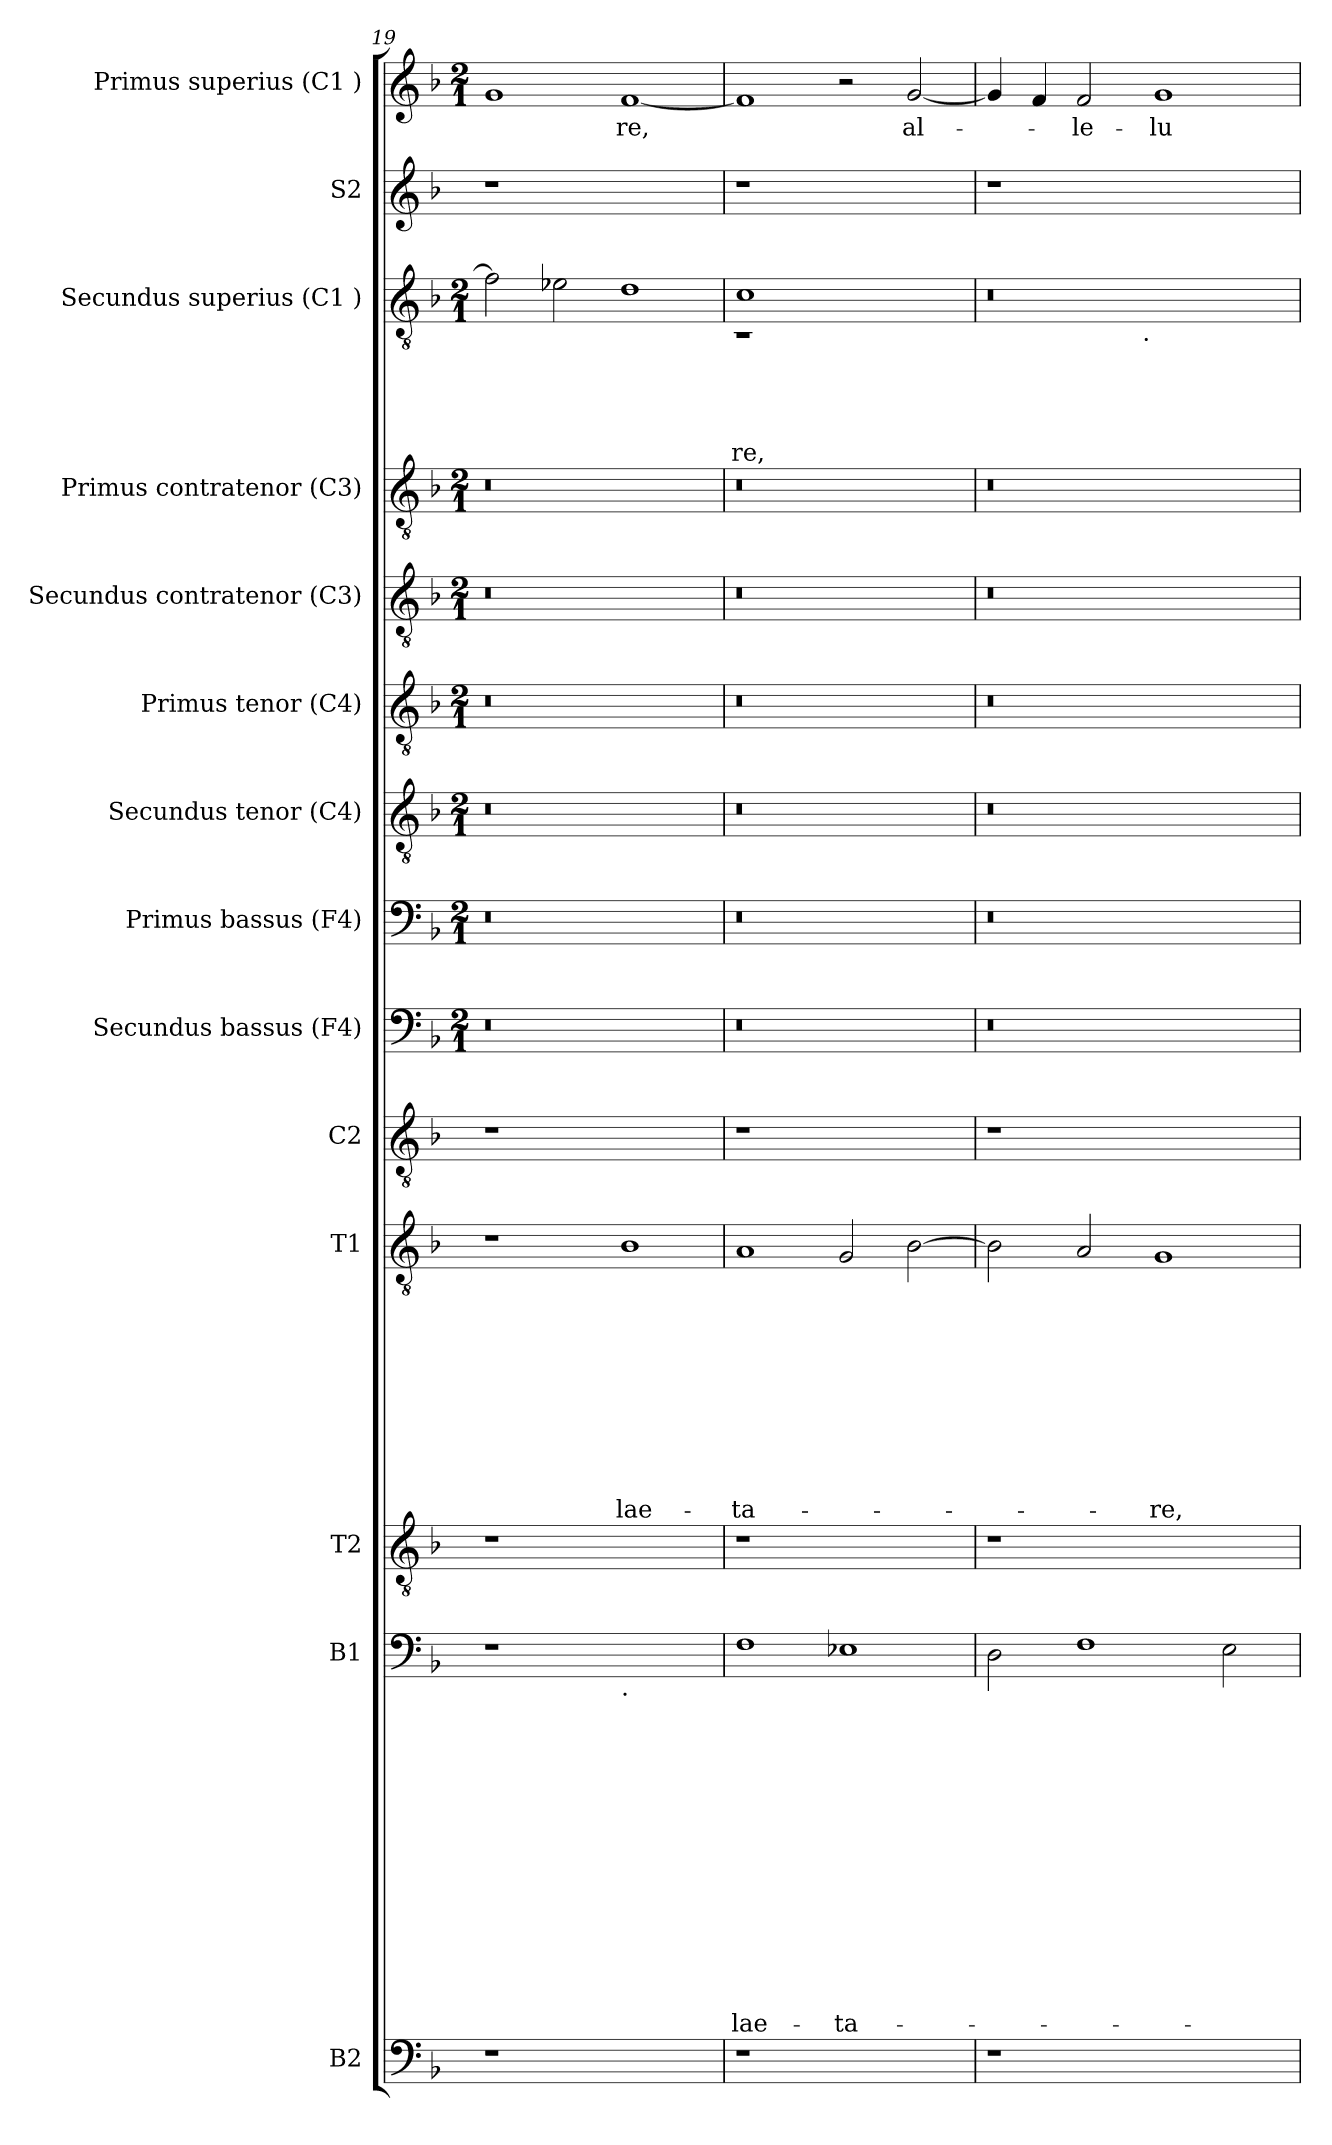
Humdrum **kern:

**kern	**kern	**text	**text	**text	**text	**text	**text	**text	**text	**text	**text	**text	**text	**text	**text	**kern	**kern	**text	**text	**text	**text	**text	**text	**text	**text	**text	**text	**kern	**kern	**kern	**kern	**kern	**kern	**kern	**kern	**text	**text	**text	**text	**text	**kern	**kern	**text
*part14	*part13	*part13	*part13	*part13	*part13	*part13	*part13	*part13	*part13	*part13	*part13	*part13	*part13	*part13	*part13	*part12	*part11	*part11	*part11	*part11	*part11	*part11	*part11	*part11	*part11	*part11	*part11	*part10	*part9	*part8	*part7	*part6	*part5	*part4	*part3	*part3	*part3	*part3	*part3	*part3	*part2	*part1	*part1
*staff14	*staff13	*staff13	*staff13	*staff13	*staff13	*staff13	*staff13	*staff13	*staff13	*staff13	*staff13	*staff13	*staff13	*staff13	*staff13	*staff12	*staff11	*staff11	*staff11	*staff11	*staff11	*staff11	*staff11	*staff11	*staff11	*staff11	*staff11	*staff10	*staff9	*staff8	*staff7	*staff6	*staff5	*staff4	*staff3	*staff3	*staff3	*staff3	*staff3	*staff3	*staff2	*staff1	*staff1
*I"B2	*I"B1	*	*	*	*	*	*	*	*	*	*	*	*	*	*	*I"T2	*I"T1	*	*	*	*	*	*	*	*	*	*	*I"C2	*I"Secundus bassus (F4)	*I"Primus bassus (F4)	*I"Secundus tenor (C4)	*I"Primus tenor (C4)	*I"Secundus contratenor (C3)	*I"Primus contratenor (C3)	*I"Secundus superius (C1 )	*	*	*	*	*	*I"S2	*I"Primus superius (C1 )	*
*I'B2	*I'B1	*	*	*	*	*	*	*	*	*	*	*	*	*	*	*I'T2	*I'T1	*	*	*	*	*	*	*	*	*	*	*I'C2	*	*	*	*	*	*	*I'C1	*	*	*	*	*	*I'S2	*I'S1	*
*clefF4	*clefF4	*	*	*	*	*	*	*	*	*	*	*	*	*	*	*clefGv2	*clefGv2	*	*	*	*	*	*	*	*	*	*	*clefGv2	*clefF4	*clefF4	*clefGv2	*clefGv2	*clefGv2	*clefGv2	*clefGv2	*	*	*	*	*	*clefG2	*clefG2	*
*	*	*	*	*	*	*	*	*	*	*	*	*	*	*	*	*	*	*	*	*	*	*	*	*	*	*	*	*	*ITrd7c12	*	*	*	*	*	*	*	*	*	*	*	*	*	*
*k[b-]	*k[b-]	*	*	*	*	*	*	*	*	*	*	*	*	*	*	*k[b-]	*k[b-]	*	*	*	*	*	*	*	*	*	*	*k[b-]	*k[b-]	*k[b-]	*k[b-]	*k[b-]	*k[b-]	*k[b-]	*k[b-]	*	*	*	*	*	*k[b-]	*k[b-]	*
*F:	*F:	*	*	*	*	*	*	*	*	*	*	*	*	*	*	*F:	*F:	*	*	*	*	*	*	*	*	*	*	*F:	*F:	*F:	*F:	*F:	*F:	*F:	*F:	*	*	*	*	*	*F:	*F:	*
*	*	*	*	*	*	*	*	*	*	*	*	*	*	*	*	*	*	*	*	*	*	*	*	*	*	*	*	*	*M2/1	*M2/1	*M2/1	*M2/1	*M2/1	*M2/1	*M2/1	*	*	*	*	*	*	*M2/1	*
=19	=19	=19	=19	=19	=19	=19	=19	=19	=19	=19	=19	=19	=19	=19	=19	=19	=19	=19	=19	=19	=19	=19	=19	=19	=19	=19	=19	=19	=19	=19	=19	=19	=19	=19	=19	=19	=19	=19	=19	=19	=19	=19	=19
1r	1r	.	.	.	.	.	.	.	.	.	.	.	.	.	.	1r	1r	.	.	.	.	.	.	.	.	.	.	1r	0r	0r	0r	0r	0r	0r	2f\]	.	.	.	.	.	1r	1g	.
.	.	.	.	.	.	.	.	.	.	.	.	.	.	.	.	.	.	.	.	.	.	.	.	.	.	.	.	.	.	.	.	.	.	.	2e-X\	.	.	.	.	.	.	.	.
!	!LO:TX:b:t=.	!	!	!	!	!	!	!	!	!	!	!	!	!	!	!	!	!	!	!	!	!	!	!	!	!	!	!	!	!	!	!	!	!	!	!	!	!	!	!	!	!	!
!	!	!	!	!	!	!	!	!	!	!	!	!	!	!	!	!	!	!	!	!	!	!	!	!	!	!	!LO:LY:b	!	!	!	!	!	!	!	!	!	!	!	!	!	!	!	!LO:LY:b
1ryy	1ryy	.	.	.	.	.	.	.	.	.	.	.	.	.	.	1ryy	1B-	.	.	.	.	.	.	.	.	.	lae-	1ryy	.	.	.	.	.	.	1d	.	.	.	.	.	1ryy	[<1f	-re,
=20	=20	=20	=20	=20	=20	=20	=20	=20	=20	=20	=20	=20	=20	=20	=20	=20	=20	=20	=20	=20	=20	=20	=20	=20	=20	=20	=20	=20	=20	=20	=20	=20	=20	=20	=20	=20	=20	=20	=20	=20	=20	=20	=20
*	*	*	*	*	*	*	*	*	*	*	*	*	*	*	*	*	*	*	*	*	*	*	*	*	*	*	*	*	*	*	*	*	*	*	*^	*	*	*	*	*	*	*	*
!	!	!	!	!	!	!	!	!	!	!	!	!	!	!	!LO:LY:b	!	!	!	!	!	!	!	!	!	!	!	!LO:LY:b	!	!	!	!	!	!	!	!	!LO:N:vis=1	!	!	!	!	!LO:LY:b	!	!	!
1r	1F	.	.	.	.	.	.	.	.	.	.	.	.	.	lae-	1r	1A	.	.	.	.	.	.	.	.	.	-ta-	1r	0r	0r	0r	0r	0r	0r	1c	0rC	.	.	.	.	-re,	1r	1f]	.
!	!	!	!	!	!	!	!	!	!	!	!	!	!	!	!LO:LY:b	!	!	!	!	!	!	!	!	!	!	!	!	!	!	!	!	!	!	!	!	!	!	!	!	!	!	!	!	!
1ryy	1E-X	.	.	.	.	.	.	.	.	.	.	.	.	.	-ta-	1ryy	2G/	.	.	.	.	.	.	.	.	.	.	1ryy	.	.	.	.	.	.	1ryy	.	.	.	.	.	.	1ryy	2r	.
!	!	!	!	!	!	!	!	!	!	!	!	!	!	!	!	!	!	!	!	!	!	!	!	!	!	!	!	!	!	!	!	!	!	!	!	!	!	!	!	!	!	!	!	!LO:LY:b
.	.	.	.	.	.	.	.	.	.	.	.	.	.	.	.	.	[>2B-\	.	.	.	.	.	.	.	.	.	.	.	.	.	.	.	.	.	.	.	.	.	.	.	.	.	[<2g/	al-
=21	=21	=21	=21	=21	=21	=21	=21	=21	=21	=21	=21	=21	=21	=21	=21	=21	=21	=21	=21	=21	=21	=21	=21	=21	=21	=21	=21	=21	=21	=21	=21	=21	=21	=21	=21	=21	=21	=21	=21	=21	=21	=21	=21	=21
1r	2D\	.	.	.	.	.	.	.	.	.	.	.	.	.	.	1r	2B-\]	.	.	.	.	.	.	.	.	.	.	1r	0r	0r	0r	0r	0r	0r	0r	2ryy	.	.	.	.	.	1r	4g/]	.
.	.	.	.	.	.	.	.	.	.	.	.	.	.	.	.	.	.	.	.	.	.	.	.	.	.	.	.	.	.	.	.	.	.	.	.	.	.	.	.	.	.	.	4f/	.
!	!	!	!	!	!	!	!	!	!	!	!	!	!	!	!	!	!	!	!	!	!	!	!	!	!	!	!	!	!	!	!	!	!	!	!	!	!	!	!	!	!	!	!	!LO:LY:b
.	1F	.	.	.	.	.	.	.	.	.	.	.	.	.	.	.	2A/	.	.	.	.	.	.	.	.	.	.	.	.	.	.	.	.	.	.	4...ryy	.	.	.	.	.	.	2f/	-le-
!	!	!	!	!	!	!	!	!	!	!	!	!	!	!	!	!	!	!	!	!	!	!	!	!	!	!	!	!	!	!	!	!	!	!	!	!LO:TX:b:t=.	!	!	!	!	!	!	!	!
.	.	.	.	.	.	.	.	.	.	.	.	.	.	.	.	.	.	.	.	.	.	.	.	.	.	.	.	.	.	.	.	.	.	.	.	1ryy	.	.	.	.	.	.	.	.
!	!	!	!	!	!	!	!	!	!	!	!	!	!	!	!	!	!	!	!	!	!	!	!	!	!	!	!LO:LY:b	!	!	!	!	!	!	!	!	!	!	!	!	!	!	!	!	!LO:LY:b
1ryy	.	.	.	.	.	.	.	.	.	.	.	.	.	.	.	1ryy	1G	.	.	.	.	.	.	.	.	.	-re,	1ryy	.	.	.	.	.	.	.	.	.	.	.	.	.	1ryy	1g	-lu-
.	2E\	.	.	.	.	.	.	.	.	.	.	.	.	.	.	.	.	.	.	.	.	.	.	.	.	.	.	.	.	.	.	.	.	.	.	.	.	.	.	.	.	.	.	.
.	.	.	.	.	.	.	.	.	.	.	.	.	.	.	.	.	.	.	.	.	.	.	.	.	.	.	.	.	.	.	.	.	.	.	.	32ryy	.	.	.	.	.	.	.	.
*	*	*	*	*	*	*	*	*	*	*	*	*	*	*	*	*	*	*	*	*	*	*	*	*	*	*	*	*	*	*	*	*	*	*	*v	*v	*	*	*	*	*	*	*	*
=	=	=	=	=	=	=	=	=	=	=	=	=	=	=	=	=	=	=	=	=	=	=	=	=	=	=	=	=	=	=	=	=	=	=	=	=	=	=	=	=	=	=	=
*-	*-	*-	*-	*-	*-	*-	*-	*-	*-	*-	*-	*-	*-	*-	*-	*-	*-	*-	*-	*-	*-	*-	*-	*-	*-	*-	*-	*-	*-	*-	*-	*-	*-	*-	*-	*-	*-	*-	*-	*-	*-	*-	*-
